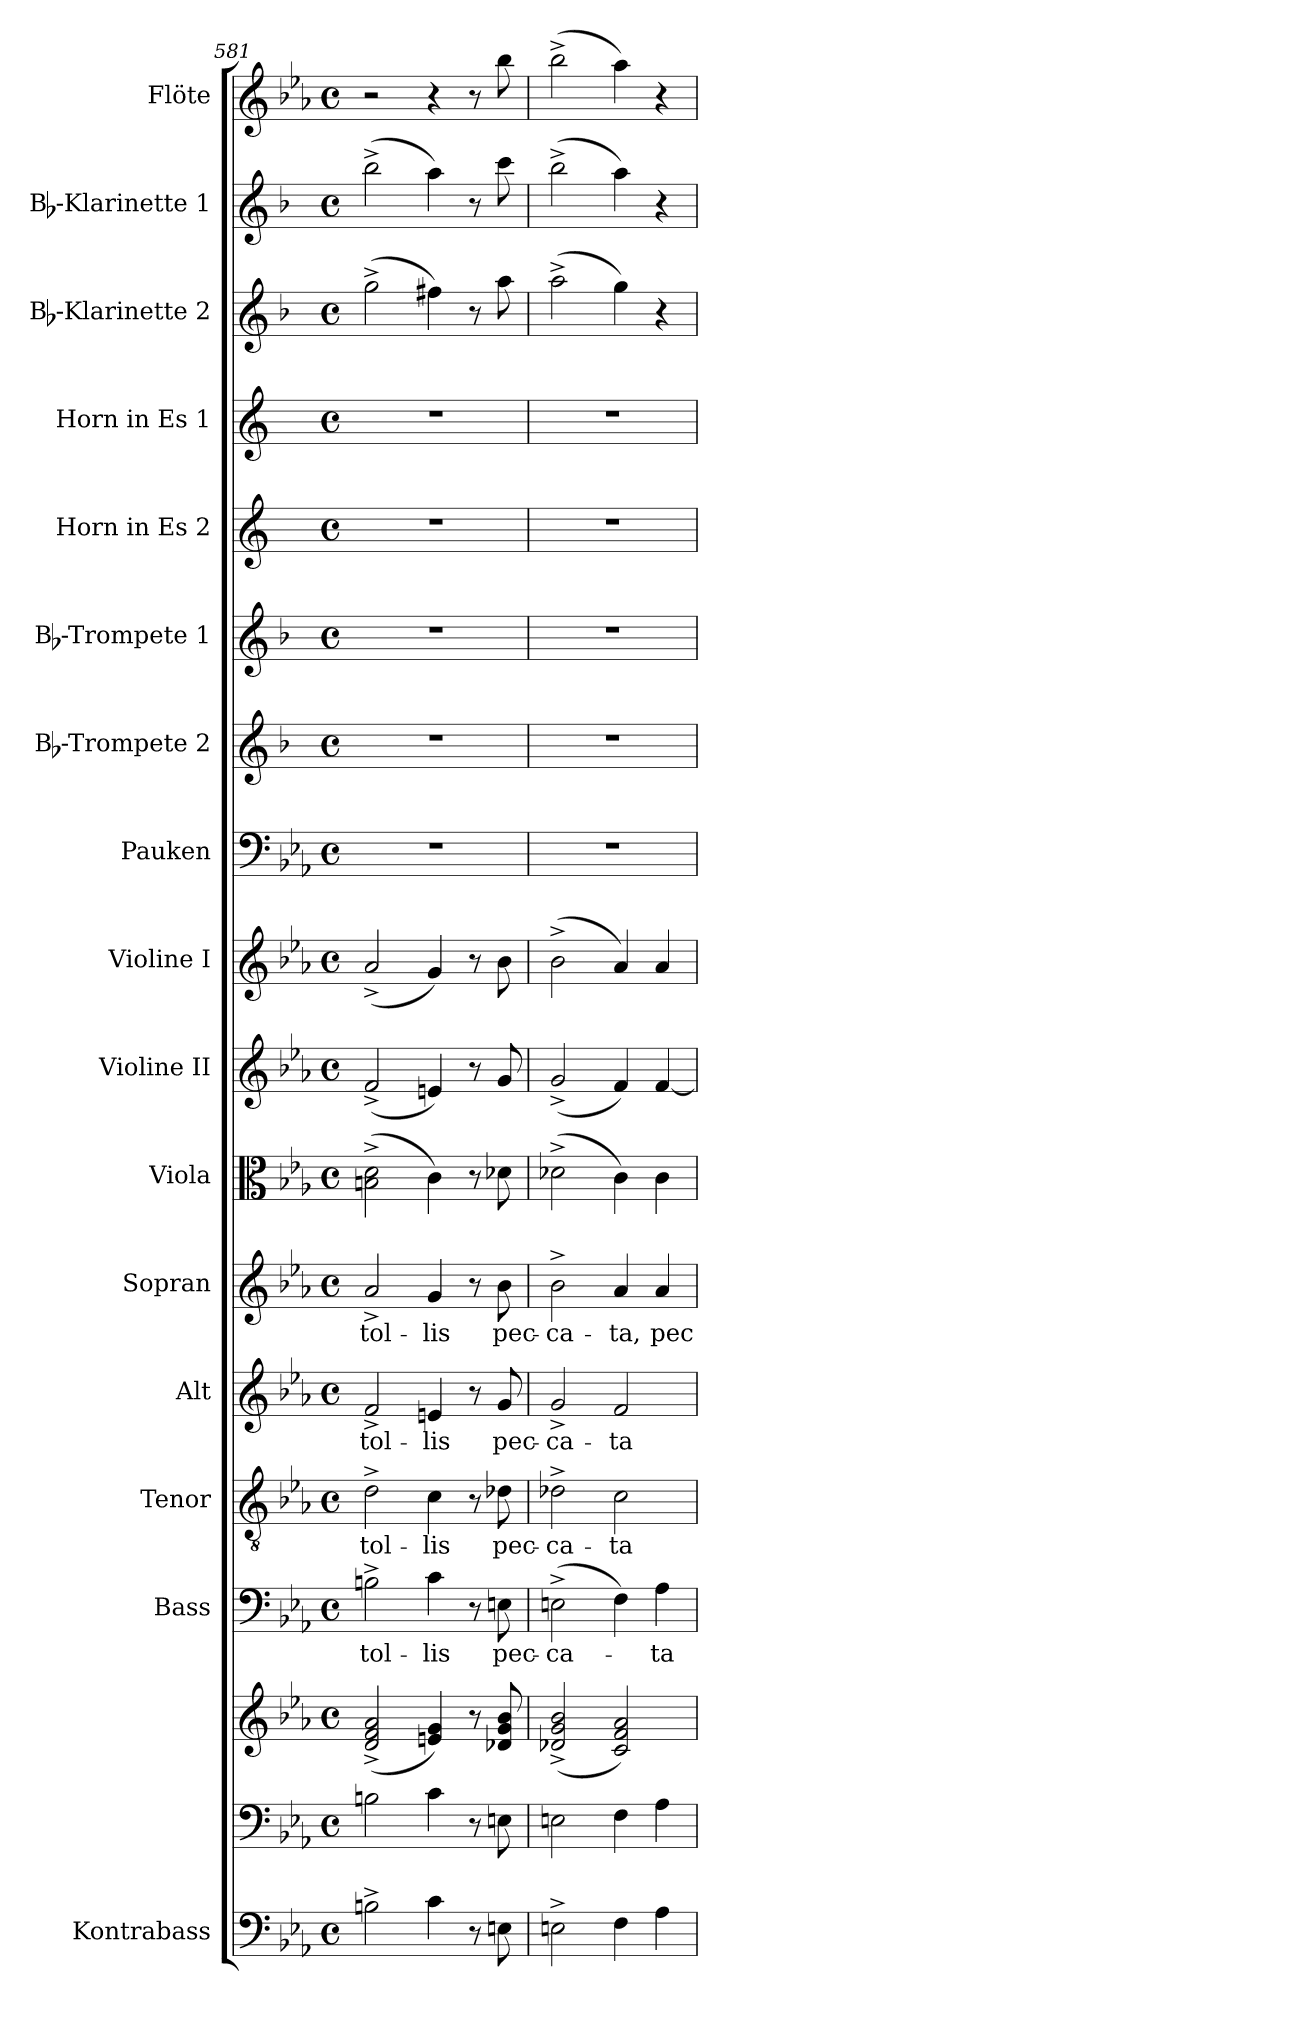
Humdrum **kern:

**kern	**kern	**kern	**kern	**text	**kern	**text	**kern	**text	**kern	**text	**kern	**kern	**kern	**kern	**kern	**kern	**kern	**kern	**kern	**kern	**kern
*part17	*part16	*part16	*part15	*part15	*part14	*part14	*part13	*part13	*part12	*part12	*part11	*part10	*part9	*part8	*part7	*part6	*part5	*part4	*part3	*part2	*part1
*staff18	*staff17	*staff16	*staff15	*staff15	*staff14	*staff14	*staff13	*staff13	*staff12	*staff12	*staff11	*staff10	*staff9	*staff8	*staff7	*staff6	*staff5	*staff4	*staff3	*staff2	*staff1
*I"Kontrabass	*	*	*I"Bass	*	*I"Tenor	*	*I"Alt	*	*I"Sopran	*	*I"Viola	*I"Violine II	*I"Violine I	*I"Pauken	*I"Bb-Trompete 2	*I"Bb-Trompete 1	*I"Horn in Es 2	*I"Horn in Es 1	*I"Bb-Klarinette 2	*I"Bb-Klarinette 1	*I"Flöte
*I'Kb.	*	*	*I'B.	*	*I'T.	*	*I'A.	*	*I'S.	*	*I'Vla.	*I'Vl. II	*I'Vl. I	*I'Pk.	*I'Bb Trp. 2	*I'Bb Trp. 1	*	*	*I'Bb Kl. 2	*I'Bb Kl. 1	*I'Fl.
!!LO:PB:g=z
*clefF4	*clefF4	*clefG2	*clefF4	*	*clefGv2	*	*clefG2	*	*clefG2	*	*clefC3	*clefG2	*clefG2	*clefF4	*clefG2	*clefG2	*clefG2	*clefG2	*clefG2	*clefG2	*clefG2
*ITrd7c12	*	*	*	*	*	*	*	*	*	*	*	*	*	*	*ITrd1c2	*ITrd1c2	*ITrd5c9	*ITrd5c9	*ITrd1c2	*ITrd1c2	*
*k[b-e-a-]	*k[b-e-a-]	*k[b-e-a-]	*k[b-e-a-]	*	*k[b-e-a-]	*	*k[b-e-a-]	*	*k[b-e-a-]	*	*k[b-e-a-]	*k[b-e-a-]	*k[b-e-a-]	*k[b-e-a-]	*k[b-e-a-]	*k[b-e-a-]	*k[b-e-a-]	*k[b-e-a-]	*k[b-e-a-]	*k[b-e-a-]	*k[b-e-a-]
*E-:	*E-:	*E-:	*E-:	*	*E-:	*	*E-:	*	*E-:	*	*E-:	*E-:	*E-:	*E-:	*E-:	*E-:	*E-:	*E-:	*E-:	*E-:	*E-:
*M4/4	*M4/4	*M4/4	*M4/4	*	*M4/4	*	*M4/4	*	*M4/4	*	*M4/4	*M4/4	*M4/4	*M4/4	*M4/4	*M4/4	*M4/4	*M4/4	*M4/4	*M4/4	*M4/4
*met(c)	*met(c)	*met(c)	*met(c)	*	*met(c)	*	*met(c)	*	*met(c)	*	*met(c)	*met(c)	*met(c)	*met(c)	*met(c)	*met(c)	*met(c)	*met(c)	*met(c)	*met(c)	*met(c)
=581	=581	=581	=581	=581	=581	=581	=581	=581	=581	=581	=581	=581	=581	=581	=581	=581	=581	=581	=581	=581	=581
!	!	!	!	!LO:LY:b	!	!LO:LY:b	!	!LO:LY:b	!	!LO:LY:b	!	!	!	!	!	!	!	!	!	!	!
2BBn^>\	2Bn\	(<2d/^< 2f/^< 2a-/^<	2Bn^>\	tol-	2d^>\	tol-	2f^>/	tol-	2a-^>/	tol-	(>2Bn\^> 2d\^>	(<2f^</	(<2a-^</	1r	1r	1r	1r	1r	(>2ff^>\	(>2aa-^>\	2r
!	!	!	!	!LO:LY:b	!	!LO:LY:b	!	!LO:LY:b	!	!LO:LY:b	!	!	!	!	!	!	!	!	!	!	!
4C\	4c\	4en/ 4g/)	4c\	-lis	4c\	-lis	4en/	-lis	4g/	-lis	4c\)	4en/)	4g/)	.	.	.	.	.	4een\)	4gg\)	4r
8r	8r	8r	8r	.	8r	.	8r	.	8r	.	8r	8r	8r	.	.	.	.	.	8r	8r	8r
!	!	!	!	!LO:LY:b	!	!LO:LY:b	!	!LO:LY:b	!	!LO:LY:b	!	!	!	!	!	!	!	!	!	!	!
8EEn\	8En\	8d-X/ 8g/ 8b-/	8En\	pec-	8d-X\	pec-	8g/	pec-	8b-\	pec-	8d-X\	8g/	8b-\	.	.	.	.	.	8gg\	8bb-\	8bb-\
=582	=582	=582	=582	=582	=582	=582	=582	=582	=582	=582	=582	=582	=582	=582	=582	=582	=582	=582	=582	=582	=582
!	!	!	!	!LO:LY:b	!	!LO:LY:b	!	!LO:LY:b	!	!LO:LY:b	!	!	!	!	!	!	!	!	!	!	!
2EEn^>\	2En\	(<2d-X/^< 2g/^< 2b-/^<	(>2En^>\	-ca-	2d-X^>\	-ca-	2g^</	-ca-	2b-^>\	-ca-	(>2d-X^>\	(<2g^</	(>2b-^>\	1r	1r	1r	1r	1r	(>2gg^>\	(>2aa-^>\	(>2bb-^>\
!	!	!	!	!	!	!LO:LY:b	!	!LO:LY:b	!	!LO:LY:b	!	!	!	!	!	!	!	!	!	!	!
4FF\	4F\	2c/ 2f/ 2a-/)	4F\)	.	2c\	-ta	2f/	-ta	4a-/	-ta,	4c\)	4f/)	4a-/)	.	.	.	.	.	4ff\)	4gg\)	4aa-\)
!	!	!	!	!LO:LY:b	!	!	!	!	!	!LO:LY:b	!	!	!	!	!	!	!	!	!	!	!
4AA-\	4A-\	.	4A-\	-ta	.	.	.	.	4a-/	pec-	4c\	[4f/	4a-/	.	.	.	.	.	4r	4r	4r
=	=	=	=	=	=	=	=	=	=	=	=	=	=	=	=	=	=	=	=	=	=
*-	*-	*-	*-	*-	*-	*-	*-	*-	*-	*-	*-	*-	*-	*-	*-	*-	*-	*-	*-	*-	*-
